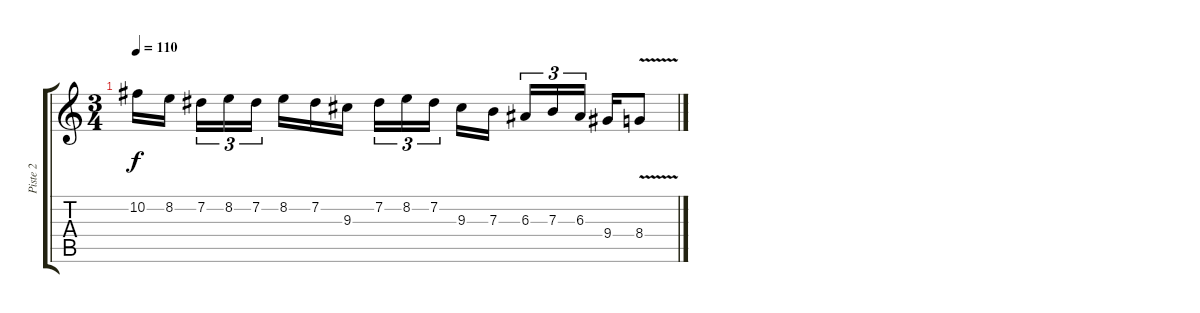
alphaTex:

\track ("Piste 2" "Piste 2") {instrument overdrivenguitar}
\staff {score tabs}
\tuning (Db4 Ab3 E3 B2 Gb2 B1) {hide}
\ts (3 4)
\tempo 110
\clef g2
\ks c
10.2.16{dy f} 8.2.16{beam splitsecondary} 7.2.16{tu (3 2)} 8.2.16{tu (3 2)} 7.2.16{tu (3 2)} 8.2.16 7.2.16 9.3.16{beam splitsecondary} 7.2.16{tu (3 2)} 8.2.16{tu (3 2)} 7.2.16{tu (3 2) beam splitsecondary} 9.3.16 7.3.16{beam splitsecondary} 6.3.16{tu (3 2)} 7.3.16{tu (3 2)} 6.3.16{tu (3 2) beam splitsecondary} 9.4.16 8.4{v}.8
